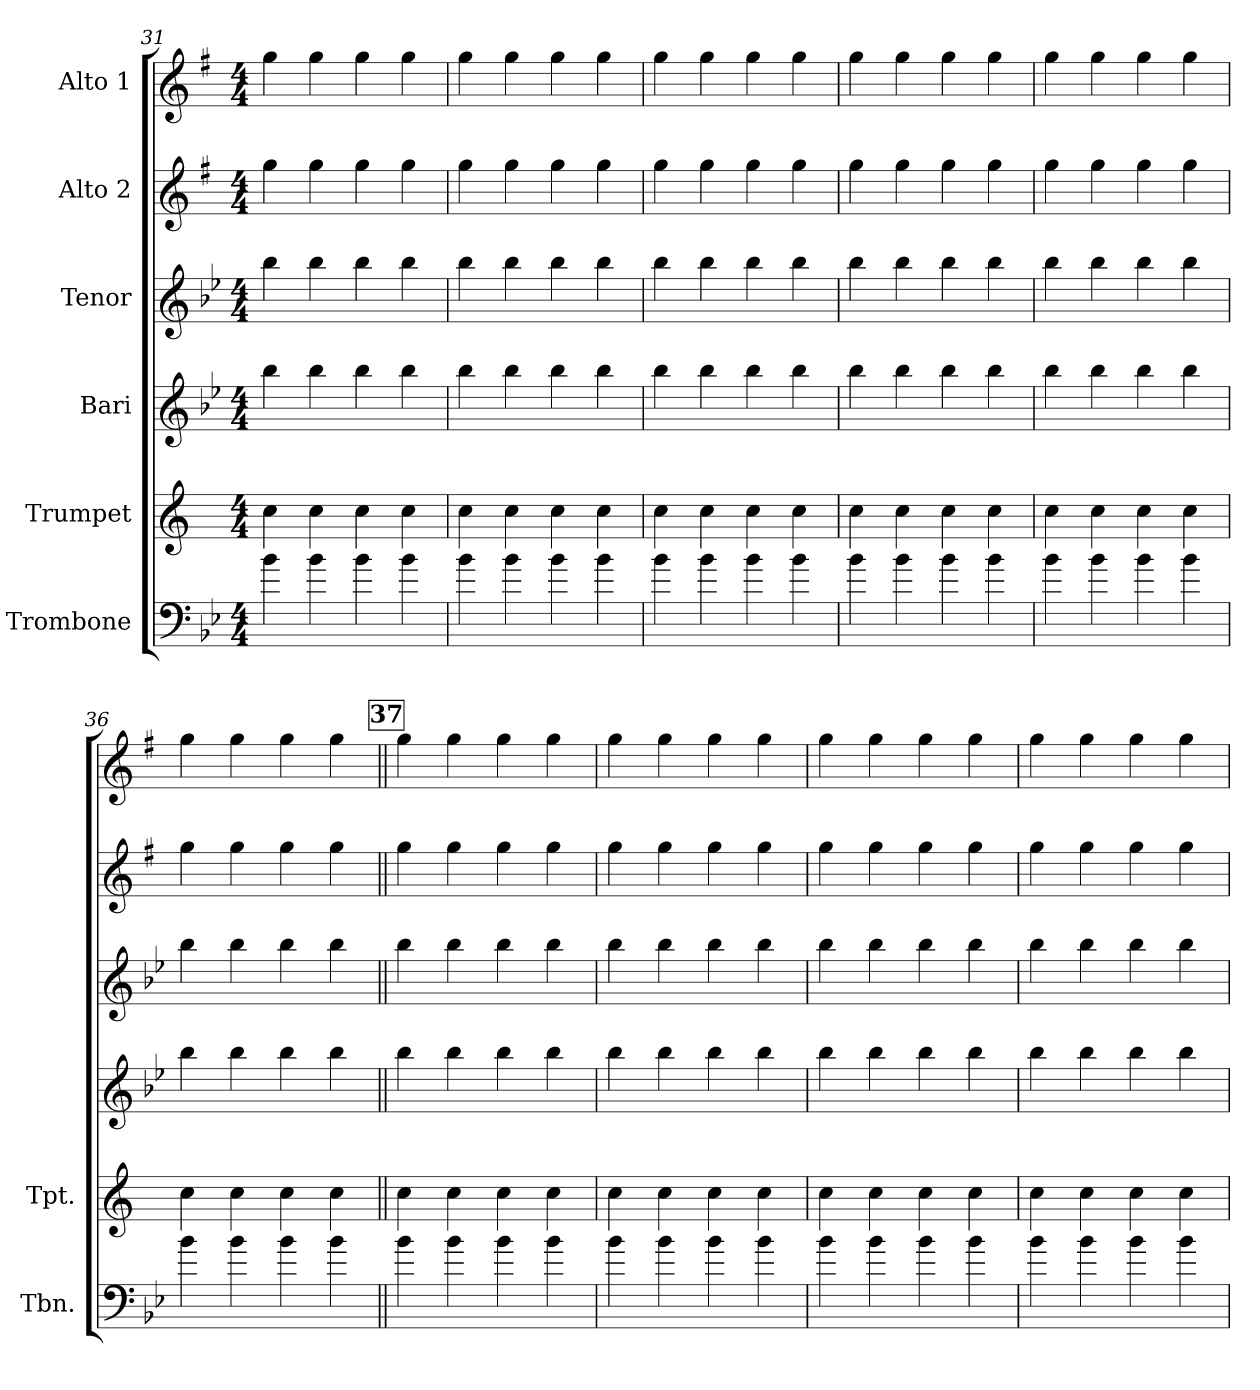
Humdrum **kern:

**kern	**kern	**kern	**kern	**kern	**kern
*part6	*part5	*part4	*part3	*part2	*part1
*staff6	*staff5	*staff4	*staff3	*staff2	*staff1
*I"Trombone	*I"Trumpet	*I"Bari	*I"Tenor	*I"Alto 2	*I"Alto 1
*I'Tbn.	*I'Tpt.	*	*	*	*
*clefF4	*clefG2	*clefG2	*clefG2	*clefG2	*clefG2
*	*ITrd1c2	*ITrd12c21	*ITrd8c14	*ITrd5c9	*ITrd5c9
*k[b-e-]	*k[b-e-]	*k[b-e-]	*k[b-e-]	*k[b-e-]	*k[b-e-]
*M4/4	*M4/4	*M4/4	*M4/4	*M4/4	*M4/4
=31	=31	=31	=31	=31	=31
4b-	4b-	4b-	4b-	4b-	4b-
4b-	4b-	4b-	4b-	4b-	4b-
4b-	4b-	4b-	4b-	4b-	4b-
4b-	4b-	4b-	4b-	4b-	4b-
=32	=32	=32	=32	=32	=32
4b-	4b-	4b-	4b-	4b-	4b-
4b-	4b-	4b-	4b-	4b-	4b-
4b-	4b-	4b-	4b-	4b-	4b-
4b-	4b-	4b-	4b-	4b-	4b-
=33	=33	=33	=33	=33	=33
4b-	4b-	4b-	4b-	4b-	4b-
4b-	4b-	4b-	4b-	4b-	4b-
4b-	4b-	4b-	4b-	4b-	4b-
4b-	4b-	4b-	4b-	4b-	4b-
=34	=34	=34	=34	=34	=34
4b-	4b-	4b-	4b-	4b-	4b-
4b-	4b-	4b-	4b-	4b-	4b-
4b-	4b-	4b-	4b-	4b-	4b-
4b-	4b-	4b-	4b-	4b-	4b-
=35	=35	=35	=35	=35	=35
4b-	4b-	4b-	4b-	4b-	4b-
4b-	4b-	4b-	4b-	4b-	4b-
4b-	4b-	4b-	4b-	4b-	4b-
4b-	4b-	4b-	4b-	4b-	4b-
=36	=36	=36	=36	=36	=36
4b-	4b-	4b-	4b-	4b-	4b-
4b-	4b-	4b-	4b-	4b-	4b-
4b-	4b-	4b-	4b-	4b-	4b-
4b-	4b-	4b-	4b-	4b-	4b-
!!LO:REH:place=s1:a:B:fs=14:t=37
=37||	=37||	=37||	=37||	=37||	=37||
4b-	4b-	4b-	4b-	4b-	4b-
4b-	4b-	4b-	4b-	4b-	4b-
4b-	4b-	4b-	4b-	4b-	4b-
4b-	4b-	4b-	4b-	4b-	4b-
=38	=38	=38	=38	=38	=38
4b-	4b-	4b-	4b-	4b-	4b-
4b-	4b-	4b-	4b-	4b-	4b-
4b-	4b-	4b-	4b-	4b-	4b-
4b-	4b-	4b-	4b-	4b-	4b-
=39	=39	=39	=39	=39	=39
4b-	4b-	4b-	4b-	4b-	4b-
4b-	4b-	4b-	4b-	4b-	4b-
4b-	4b-	4b-	4b-	4b-	4b-
4b-	4b-	4b-	4b-	4b-	4b-
=40	=40	=40	=40	=40	=40
4b-	4b-	4b-	4b-	4b-	4b-
4b-	4b-	4b-	4b-	4b-	4b-
4b-	4b-	4b-	4b-	4b-	4b-
4b-	4b-	4b-	4b-	4b-	4b-
=	=	=	=	=	=
*-	*-	*-	*-	*-	*-
